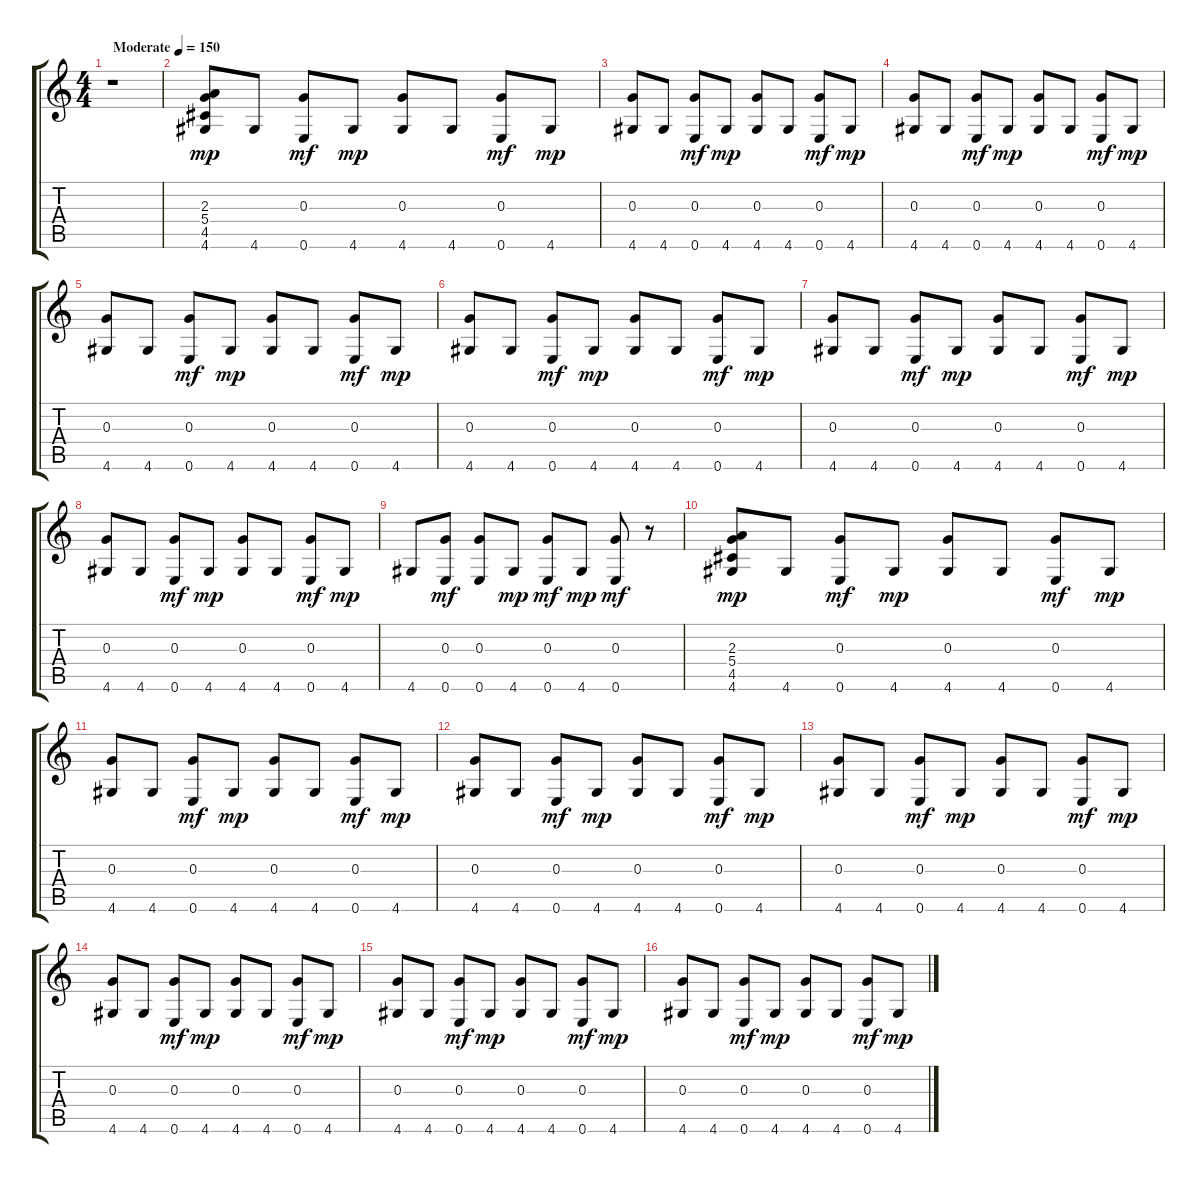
\track "" {instrument acousticguitarsteel}
\staff {score tabs}
\tuning (E4 B3 G3 D3 A2 E2) {hide}
\ts (4 4)
\tempo (150 "Moderate")
\clef g2
\ks c
r.1{dy mp instrument acousticguitarsteel} |
(2.3 5.4 4.5 4.6).8 4.6.8 (0.3 0.6).8{dy mf} 4.6.8{dy mp} (0.3 4.6).8 4.6.8 (0.3 0.6).8{dy mf} 4.6.8{dy mp} |
(0.3 4.6).8 4.6.8 (0.3 0.6).8{dy mf} 4.6.8{dy mp} (0.3 4.6).8 4.6.8 (0.3 0.6).8{dy mf} 4.6.8{dy mp} |
(0.3 4.6).8 4.6.8 (0.3 0.6).8{dy mf} 4.6.8{dy mp} (0.3 4.6).8 4.6.8 (0.3 0.6).8{dy mf} 4.6.8{dy mp} |
(0.3 4.6).8 4.6.8 (0.3 0.6).8{dy mf} 4.6.8{dy mp} (0.3 4.6).8 4.6.8 (0.3 0.6).8{dy mf} 4.6.8{dy mp} |
(0.3 4.6).8 4.6.8 (0.3 0.6).8{dy mf} 4.6.8{dy mp} (0.3 4.6).8 4.6.8 (0.3 0.6).8{dy mf} 4.6.8{dy mp} |
(0.3 4.6).8 4.6.8 (0.3 0.6).8{dy mf} 4.6.8{dy mp} (0.3 4.6).8 4.6.8 (0.3 0.6).8{dy mf} 4.6.8{dy mp} |
(0.3 4.6).8 4.6.8 (0.3 0.6).8{dy mf} 4.6.8{dy mp} (0.3 4.6).8 4.6.8 (0.3 0.6).8{dy mf} 4.6.8{dy mp} |
4.6.8 (0.3 0.6).8{dy mf} (0.3 0.6).8 4.6.8{dy mp} (0.3 0.6).8{dy mf} 4.6.8{dy mp} (0.3 0.6).8{dy mf} r.8 |
(2.3 5.4 4.5 4.6).8{dy mp} 4.6.8 (0.3 0.6).8{dy mf} 4.6.8{dy mp} (0.3 4.6).8 4.6.8 (0.3 0.6).8{dy mf} 4.6.8{dy mp} |
(0.3 4.6).8 4.6.8 (0.3 0.6).8{dy mf} 4.6.8{dy mp} (0.3 4.6).8 4.6.8 (0.3 0.6).8{dy mf} 4.6.8{dy mp} |
(0.3 4.6).8 4.6.8 (0.3 0.6).8{dy mf} 4.6.8{dy mp} (0.3 4.6).8 4.6.8 (0.3 0.6).8{dy mf} 4.6.8{dy mp} |
(0.3 4.6).8 4.6.8 (0.3 0.6).8{dy mf} 4.6.8{dy mp} (0.3 4.6).8 4.6.8 (0.3 0.6).8{dy mf} 4.6.8{dy mp} |
(0.3 4.6).8 4.6.8 (0.3 0.6).8{dy mf} 4.6.8{dy mp} (0.3 4.6).8 4.6.8 (0.3 0.6).8{dy mf} 4.6.8{dy mp} |
(0.3 4.6).8 4.6.8 (0.3 0.6).8{dy mf} 4.6.8{dy mp} (0.3 4.6).8 4.6.8 (0.3 0.6).8{dy mf} 4.6.8{dy mp} |
(0.3 4.6).8 4.6.8 (0.3 0.6).8{dy mf} 4.6.8{dy mp} (0.3 4.6).8 4.6.8 (0.3 0.6).8{dy mf} 4.6.8{dy mp}
